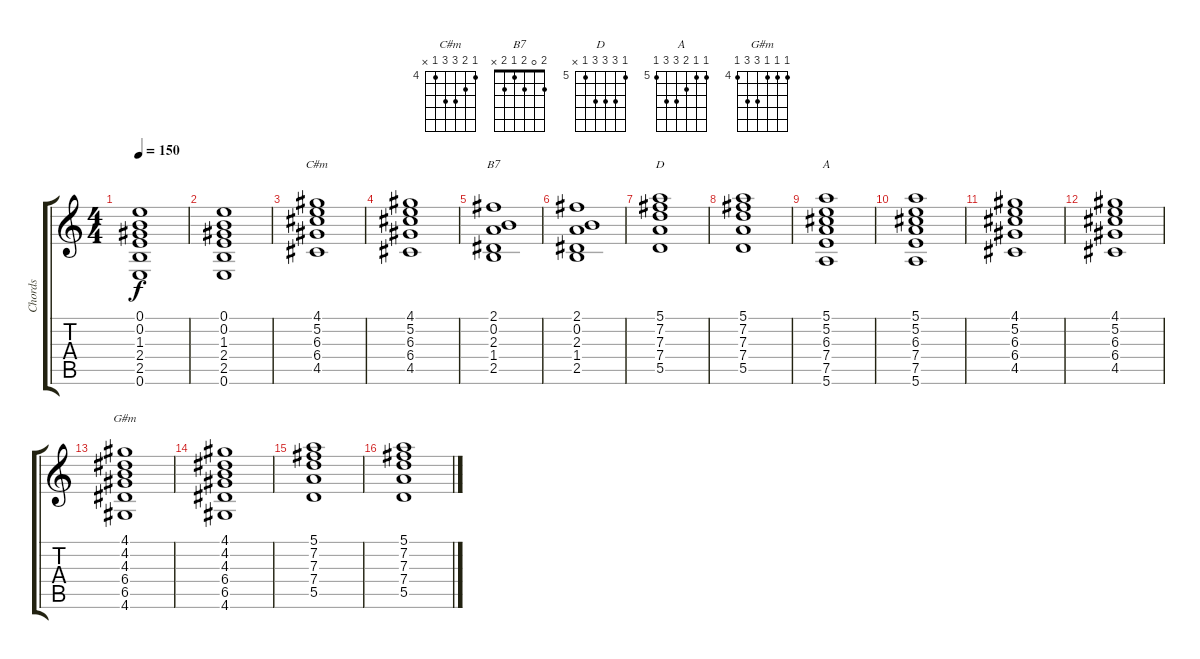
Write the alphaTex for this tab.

\track ("Chords" "Chords") {instrument acousticguitarnylon}
\staff {score tabs}
\tuning (E4 B3 G3 D3 A2 E2) {hide}
\chord ("C#m" 4 5 6 6 4 x) {firstfret 4}
\chord ("B7" 2 0 2 1 2 x)
\chord ("D" 5 7 7 7 5 x) {firstfret 5}
\chord ("A" 5 5 6 7 7 5) {firstfret 5}
\chord ("G#m" 4 4 4 6 6 4) {firstfret 4}
\ts (4 4)
\tempo 150
\clef g2
\ks c
(0.1 0.2 1.3 2.4 2.5 0.6).1{dy f} |
(0.1 0.2 1.3 2.4 2.5 0.6).1 |
(4.1 5.2 6.3 6.4 4.5).1{ch "C#m"} |
(4.1 5.2 6.3 6.4 4.5).1 |
(2.1 0.2 2.3 1.4 2.5).1{ch "B7"} |
(2.1 0.2 2.3 1.4 2.5).1 |
(5.1 7.2 7.3 7.4 5.5).1{ch "D"} |
(5.1 7.2 7.3 7.4 5.5).1 |
(5.1 5.2 6.3 7.4 7.5 5.6).1{ch "A"} |
(5.1 5.2 6.3 7.4 7.5 5.6).1 |
(4.1 5.2 6.3 6.4 4.5).1 |
(4.1 5.2 6.3 6.4 4.5).1 |
(4.1 4.2 4.3 6.4 6.5 4.6).1{ch "G#m"} |
(4.1 4.2 4.3 6.4 6.5 4.6).1 |
(5.1 7.2 7.3 7.4 5.5).1 |
(5.1 7.2 7.3 7.4 5.5).1
